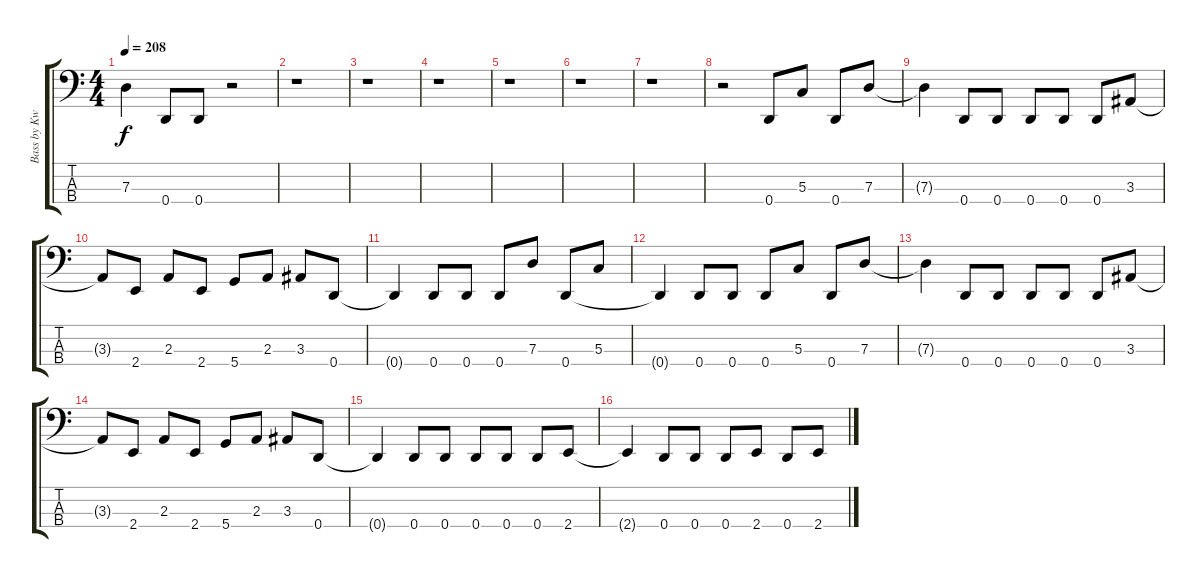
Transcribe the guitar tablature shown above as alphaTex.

\track ("Bass by Kwonnie" "Bass by Kw") {instrument electricbassfinger}
\staff {score tabs}
\tuning (F2 C2 G1 D1) {hide}
\ts (4 4)
\tempo 208
\clef f4
\ks c
7.3.4{dy f} 0.4.8 0.4.8 r.2 |
r.1 |
r.1 |
r.1 |
r.1 |
r.1 |
r.1 |
r.2 0.4.8 5.3.8 0.4.8 7.3.8 |
7.3{t}.4 0.4.8 0.4.8 0.4.8 0.4.8 0.4.8 3.3.8 |
3.3{t}.8 2.4.8 2.3.8 2.4.8 5.4.8 2.3.8 3.3.8 0.4.8 |
0.4{t}.4 0.4.8 0.4.8 0.4.8 7.3.8 0.4.8 5.3.8 |
0.4{t}.4 0.4.8 0.4.8 0.4.8 5.3.8 0.4.8 7.3.8 |
7.3{t}.4 0.4.8 0.4.8 0.4.8 0.4.8 0.4.8 3.3.8 |
3.3{t}.8 2.4.8 2.3.8 2.4.8 5.4.8 2.3.8 3.3.8 0.4.8 |
0.4{t}.4 0.4.8 0.4.8 0.4.8 0.4.8 0.4.8 2.4.8 |
2.4{t}.4 0.4.8 0.4.8 0.4.8 2.4.8 0.4.8 2.4.8
